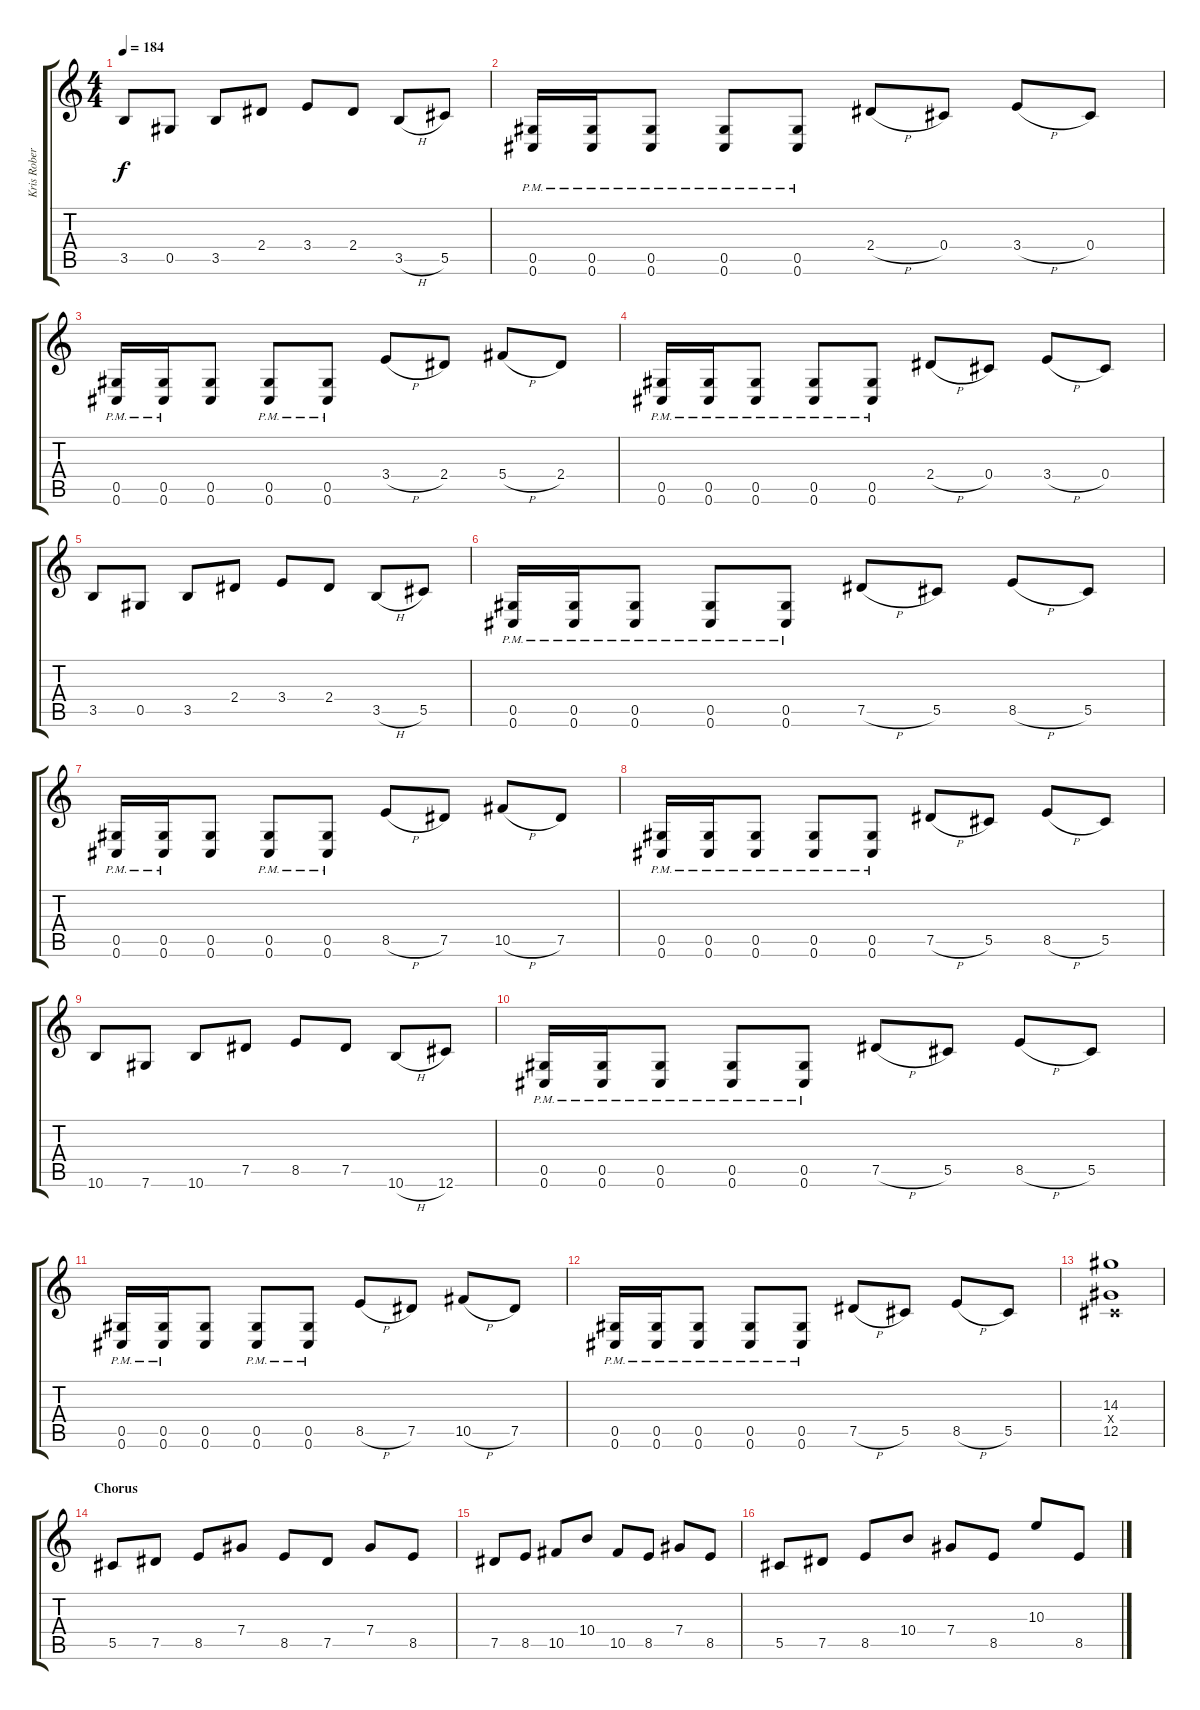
\track ("Kris Roberts" "Kris Rober") {instrument overdrivenguitar}
\staff {score tabs}
\tuning (Eb4 Bb3 Gb3 Db3 Ab2 Db2) {hide}
\ts (4 4)
\tempo 184
\clef g2
\ks c
3.5.8{dy f} 0.5.8 3.5.8 2.4.8 3.4.8 2.4.8 3.5{h}.8 5.5.8 |
(0.5{pm} 0.6{pm}).16 (0.5{pm} 0.6{pm}).16 (0.5 0.6{pm}).8 (0.5{pm} 0.6{pm}).8 (0.5{pm} 0.6{pm}).8 2.4{h}.8 0.4.8 3.4{h}.8 0.4.8 |
(0.5{pm} 0.6{pm}).16 (0.5{pm} 0.6{pm}).16 (0.5 0.6).8 (0.5{pm} 0.6{pm}).8 (0.5{pm} 0.6{pm}).8 3.4{h}.8 2.4.8 5.4{h}.8 2.4.8 |
(0.5{pm} 0.6{pm}).16 (0.5{pm} 0.6{pm}).16 (0.5{pm} 0.6{pm}).8 (0.5{pm} 0.6{pm}).8 (0.5{pm} 0.6{pm}).8 2.4{h}.8 0.4.8 3.4{h}.8 0.4.8 |
3.5.8 0.5.8 3.5.8 2.4.8 3.4.8 2.4.8 3.5{h}.8 5.5.8 |
(0.5{pm} 0.6{pm}).16 (0.5{pm} 0.6{pm}).16 (0.5 0.6{pm}).8 (0.5{pm} 0.6{pm}).8 (0.5{pm} 0.6{pm}).8 7.5{h}.8 5.5.8 8.5{h}.8 5.5.8 |
(0.5{pm} 0.6{pm}).16 (0.5{pm} 0.6{pm}).16 (0.5 0.6).8 (0.5{pm} 0.6{pm}).8 (0.5{pm} 0.6{pm}).8 8.5{h}.8 7.5.8 10.5{h}.8 7.5.8 |
(0.5{pm} 0.6{pm}).16 (0.5{pm} 0.6{pm}).16 (0.5{pm} 0.6{pm}).8 (0.5{pm} 0.6{pm}).8 (0.5{pm} 0.6{pm}).8 7.5{h}.8 5.5.8 8.5{h}.8 5.5.8 |
10.6.8 7.6.8 10.6.8 7.5.8 8.5.8 7.5.8 10.6{h}.8 12.6.8 |
(0.5{pm} 0.6{pm}).16 (0.5{pm} 0.6{pm}).16 (0.5{pm} 0.6{pm}).8 (0.5{pm} 0.6{pm}).8 (0.5{pm} 0.6{pm}).8 7.5{h}.8 5.5.8 8.5{h}.8 5.5.8 |
(0.5{pm} 0.6{pm}).16 (0.5{pm} 0.6{pm}).16 (0.5 0.6).8 (0.5{pm} 0.6{pm}).8 (0.5{pm} 0.6{pm}).8 8.5{h}.8 7.5.8 10.5{h}.8 7.5.8 |
(0.5{pm} 0.6{pm}).16 (0.5{pm} 0.6{pm}).16 (0.5{pm} 0.6{pm}).8 (0.5{pm} 0.6{pm}).8 (0.5{pm} 0.6{pm}).8 7.5{h}.8 5.5.8 8.5{h}.8 5.5.8 |
(14.3 0.4{x} 12.5).1 |
\section ("" "Chorus")
5.5.8 7.5.8 8.5.8 7.4.8 8.5.8 7.5.8 7.4.8 8.5.8 |
7.5.8 8.5.8 10.5.8 10.4.8 10.5.8 8.5.8 7.4.8 8.5.8 |
5.5.8 7.5.8 8.5.8 10.4.8 7.4.8 8.5.8 10.3.8 8.5.8
